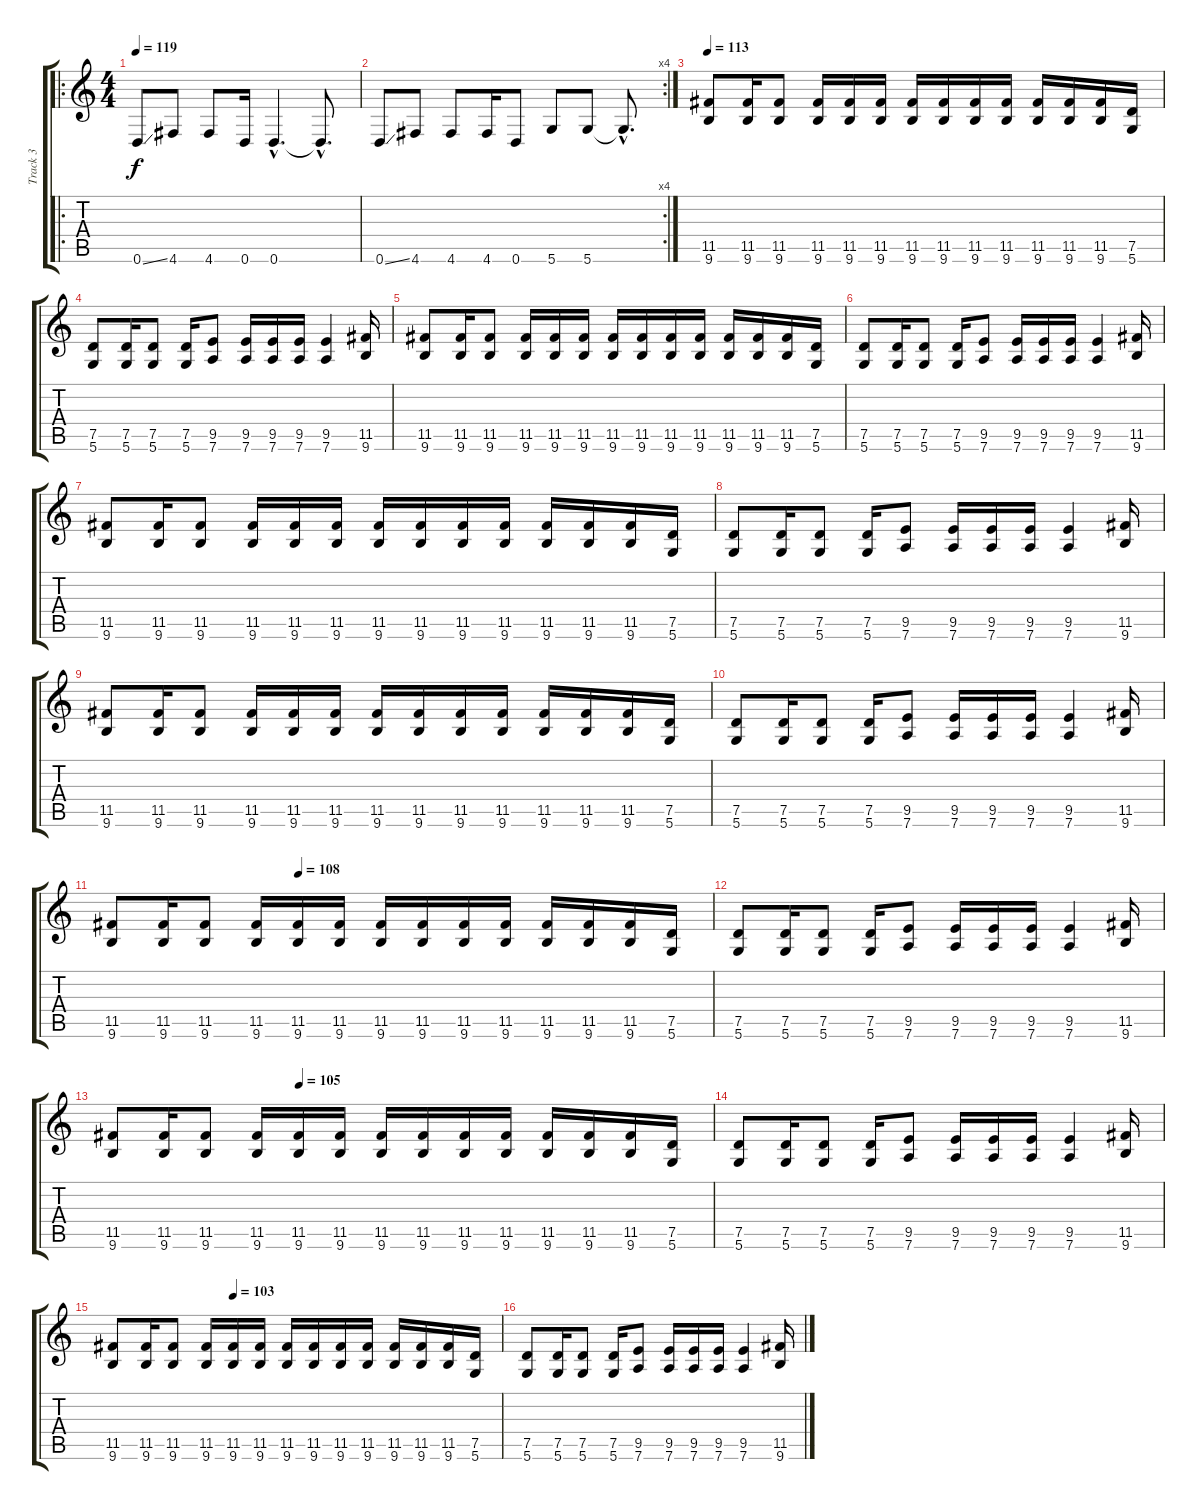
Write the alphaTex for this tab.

\track ("Track 3" "Track 3") {instrument distortionguitar}
\staff {score tabs}
\tuning (D4 A3 F3 C3 G2 D2) {hide}
\ro
\ts (4 4)
\tempo 119
\clef g2
\ks c
0.6{ss}.8{dy f volume 6} 4.6.8 4.6.8 0.6.16 0.6{hac}.4{d} 0.6{hac t}.8{d} |
\rc 4
0.6{ss}.8 4.6.8 4.6.8 4.6.16 0.6.8 5.6.8 5.6.8 5.6{hac t}.8{d} |
\tempo 113
(11.5 9.6).8{volume 16} (11.5 9.6).16 (11.5 9.6).8 (11.5 9.6).16 (11.5 9.6).16 (11.5 9.6).16 (11.5 9.6).16 (11.5 9.6).16 (11.5 9.6).16 (11.5 9.6).16 (11.5 9.6).16 (11.5 9.6).16 (11.5 9.6).16 (7.5 5.6).16 |
(7.5 5.6).8 (7.5 5.6).16 (7.5 5.6).8 (7.5 5.6).16 (9.5 7.6).8 (9.5 7.6).16 (9.5 7.6).16 (9.5 7.6).16 (9.5 7.6).4 (11.5 9.6).16 |
(11.5 9.6).8 (11.5 9.6).16 (11.5 9.6).8 (11.5 9.6).16 (11.5 9.6).16 (11.5 9.6).16 (11.5 9.6).16 (11.5 9.6).16 (11.5 9.6).16 (11.5 9.6).16 (11.5 9.6).16 (11.5 9.6).16 (11.5 9.6).16 (7.5 5.6).16 |
(7.5 5.6).8 (7.5 5.6).16 (7.5 5.6).8 (7.5 5.6).16 (9.5 7.6).8 (9.5 7.6).16 (9.5 7.6).16 (9.5 7.6).16 (9.5 7.6).4 (11.5 9.6).16 |
(11.5 9.6).8 (11.5 9.6).16 (11.5 9.6).8 (11.5 9.6).16 (11.5 9.6).16 (11.5 9.6).16 (11.5 9.6).16 (11.5 9.6).16 (11.5 9.6).16 (11.5 9.6).16 (11.5 9.6).16 (11.5 9.6).16 (11.5 9.6).16 (7.5 5.6).16 |
(7.5 5.6).8 (7.5 5.6).16 (7.5 5.6).8 (7.5 5.6).16 (9.5 7.6).8 (9.5 7.6).16 (9.5 7.6).16 (9.5 7.6).16 (9.5 7.6).4 (11.5 9.6).16 |
(11.5 9.6).8 (11.5 9.6).16 (11.5 9.6).8 (11.5 9.6).16 (11.5 9.6).16 (11.5 9.6).16 (11.5 9.6).16 (11.5 9.6).16 (11.5 9.6).16 (11.5 9.6).16 (11.5 9.6).16 (11.5 9.6).16 (11.5 9.6).16 (7.5 5.6).16 |
(7.5 5.6).8 (7.5 5.6).16 (7.5 5.6).8 (7.5 5.6).16 (9.5 7.6).8 (9.5 7.6).16 (9.5 7.6).16 (9.5 7.6).16 (9.5 7.6).4 (11.5 9.6).16 |
\tempo (108 0.3125)
(11.5 9.6).8 (11.5 9.6).16 (11.5 9.6).8 (11.5 9.6).16 (11.5 9.6).16 (11.5 9.6).16 (11.5 9.6).16 (11.5 9.6).16 (11.5 9.6).16 (11.5 9.6).16 (11.5 9.6).16 (11.5 9.6).16 (11.5 9.6).16 (7.5 5.6).16 |
(7.5 5.6).8 (7.5 5.6).16 (7.5 5.6).8 (7.5 5.6).16 (9.5 7.6).8 (9.5 7.6).16 (9.5 7.6).16 (9.5 7.6).16 (9.5 7.6).4 (11.5 9.6).16 |
\tempo (105 0.3125)
(11.5 9.6).8 (11.5 9.6).16 (11.5 9.6).8 (11.5 9.6).16 (11.5 9.6).16 (11.5 9.6).16 (11.5 9.6).16 (11.5 9.6).16 (11.5 9.6).16 (11.5 9.6).16 (11.5 9.6).16 (11.5 9.6).16 (11.5 9.6).16 (7.5 5.6).16 |
(7.5 5.6).8 (7.5 5.6).16 (7.5 5.6).8 (7.5 5.6).16 (9.5 7.6).8 (9.5 7.6).16 (9.5 7.6).16 (9.5 7.6).16 (9.5 7.6).4 (11.5 9.6).16 |
\tempo (103 0.3125)
(11.5 9.6).8 (11.5 9.6).16 (11.5 9.6).8 (11.5 9.6).16 (11.5 9.6).16 (11.5 9.6).16 (11.5 9.6).16 (11.5 9.6).16 (11.5 9.6).16 (11.5 9.6).16 (11.5 9.6).16 (11.5 9.6).16 (11.5 9.6).16 (7.5 5.6).16 |
(7.5 5.6).8 (7.5 5.6).16 (7.5 5.6).8 (7.5 5.6).16 (9.5 7.6).8 (9.5 7.6).16 (9.5 7.6).16 (9.5 7.6).16 (9.5 7.6).4 (11.5 9.6).16
